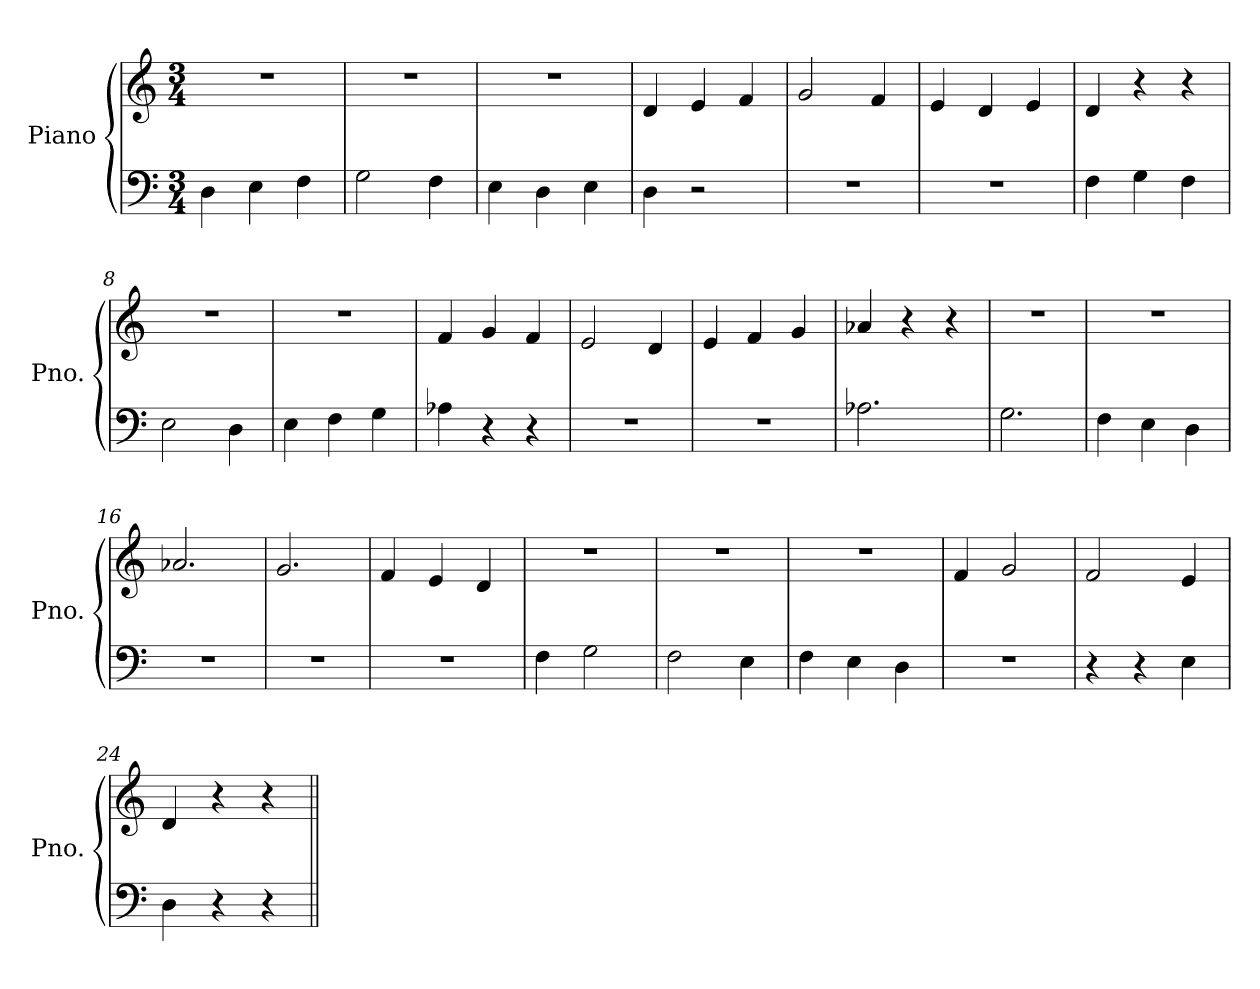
**kern	**kern
*part1	*part1
*staff2	*staff1
*I"Piano	*
*I'Pno.	*
*clefF4	*clefG2
*k[]	*k[]
*M3/4	*M3/4
*MM108	*MM108
=1	=1
4D\	2.r
4E\	.
4F\	.
=2	=2
2G\	2.r
4F\	.
=3	=3
4E\	2.r
4D\	.
4E\	.
=4	=4
4D\	4d/
2r	4e/
.	4f/
=5	=5
2.r	2g/
.	4f/
=6	=6
2.r	4e/
.	4d/
.	4e/
=7	=7
4F\	4d/
4G\	4r
4F\	4r
=8	=8
2E\	2.r
4D\	.
=9	=9
4E\	2.r
4F\	.
4G\	.
=10	=10
4A-X\	4f/
4r	4g/
4r	4f/
=11	=11
2.r	2e/
.	4d/
!!LO:LB:g=z
=12	=12
*k[]	*k[]
2.r	4e/
.	4f/
.	4g/
=13	=13
2.A-X\	4a-X/
.	4r
.	4r
=14	=14
2.G\	2.r
=15	=15
4F\	2.r
4E\	.
4D\	.
=16	=16
2.r	2.a-X/
=17	=17
2.r	2.g/
=18	=18
2.r	4f/
.	4e/
.	4d/
=19	=19
4F\	2.r
2G\	.
=20	=20
2F\	2.r
4E\	.
=21	=21
4F\	2.r
4E\	.
4D\	.
=22	=22
2.r	4f/
.	2g/
=23	=23
4r	2f/
4r	.
4E\	4e/
!!LO:LB:g=z
=24	=24
4D\	4d/
4r	4r
4r	4r
=||	=||
*-	*-
